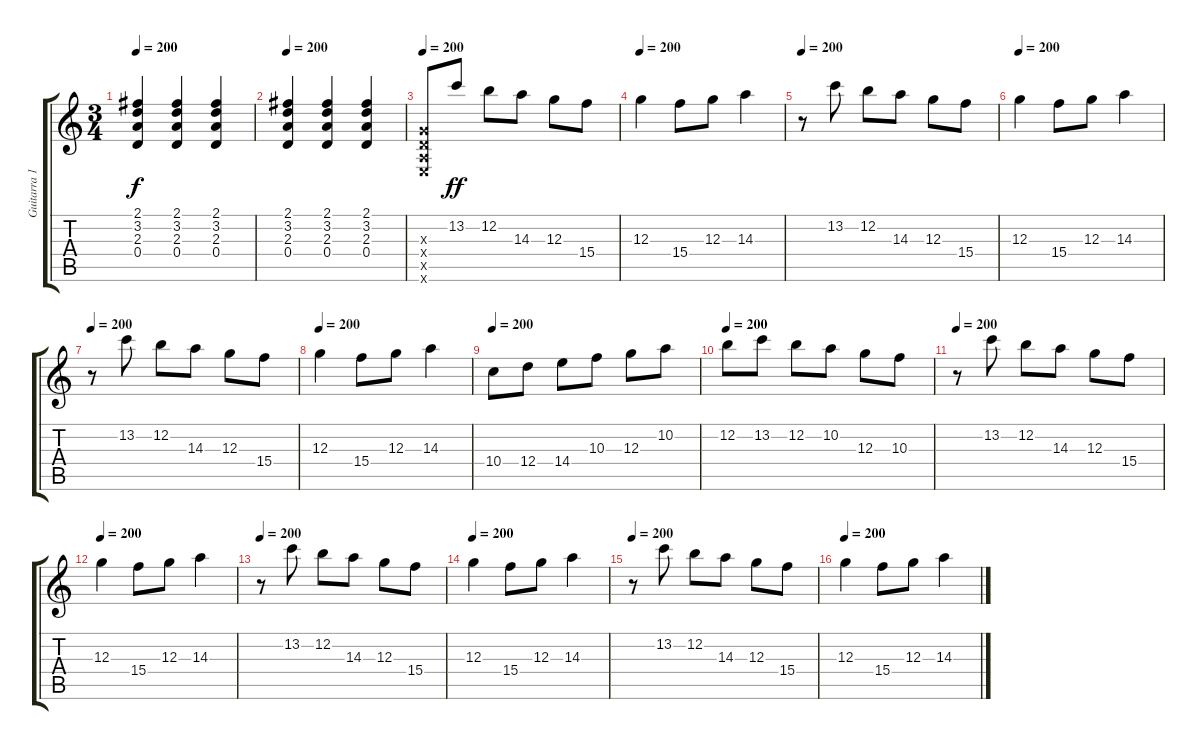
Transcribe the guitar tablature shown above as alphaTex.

\track ("Guitarra 1" "Guitarra 1") {instrument acousticguitarsteel}
\staff {score tabs}
\tuning (E4 B3 G3 D3 A2 E2) {hide}
\ts (3 4)
\tempo 200
\clef g2
\ks c
(2.1 3.2 2.3 0.4).4{dy f} (2.1 3.2 2.3 0.4).4 (2.1 3.2 2.3 0.4).4 |
\tempo 200
(2.1 3.2 2.3 0.4).4 (2.1 3.2 2.3 0.4).4 (2.1 3.2 2.3 0.4).4 |
\tempo 200
(0.3{x} 0.4{x} 0.5{x} 0.6{x}).8 13.2.8{dy ff instrument overdrivenguitar} 12.2.8{instrument overdrivenguitar} 14.3.8{instrument overdrivenguitar} 12.3.8{instrument overdrivenguitar} 15.4.8{instrument overdrivenguitar} |
\tempo 200
12.3.4{instrument overdrivenguitar} 15.4.8{instrument overdrivenguitar} 12.3.8{instrument overdrivenguitar} 14.3.4{instrument overdrivenguitar} |
\tempo 200
r.8 13.2.8{instrument overdrivenguitar} 12.2.8{instrument overdrivenguitar} 14.3.8{instrument overdrivenguitar} 12.3.8{instrument overdrivenguitar} 15.4.8{instrument overdrivenguitar} |
\tempo 200
12.3.4{instrument overdrivenguitar} 15.4.8{instrument overdrivenguitar} 12.3.8{instrument overdrivenguitar} 14.3.4{instrument overdrivenguitar} |
\tempo 200
r.8 13.2.8{instrument overdrivenguitar} 12.2.8{instrument overdrivenguitar} 14.3.8{instrument overdrivenguitar} 12.3.8{instrument overdrivenguitar} 15.4.8{instrument overdrivenguitar} |
\tempo 200
12.3.4{instrument overdrivenguitar} 15.4.8{instrument overdrivenguitar} 12.3.8{instrument overdrivenguitar} 14.3.4{instrument overdrivenguitar} |
\tempo 200
10.4.8{instrument overdrivenguitar} 12.4.8{instrument overdrivenguitar} 14.4.8{instrument overdrivenguitar} 10.3.8{instrument overdrivenguitar} 12.3.8{instrument overdrivenguitar} 10.2.8{instrument overdrivenguitar} |
\tempo 200
12.2.8{instrument overdrivenguitar} 13.2.8{instrument overdrivenguitar} 12.2.8{instrument overdrivenguitar} 10.2.8{instrument overdrivenguitar} 12.3.8{instrument overdrivenguitar} 10.3.8{instrument overdrivenguitar} |
\tempo 200
r.8 13.2.8{instrument overdrivenguitar} 12.2.8{instrument overdrivenguitar} 14.3.8{instrument overdrivenguitar} 12.3.8{instrument overdrivenguitar} 15.4.8{instrument overdrivenguitar} |
\tempo 200
12.3.4{instrument overdrivenguitar} 15.4.8{instrument overdrivenguitar} 12.3.8{instrument overdrivenguitar} 14.3.4{instrument overdrivenguitar} |
\tempo 200
r.8 13.2.8{instrument overdrivenguitar} 12.2.8{instrument overdrivenguitar} 14.3.8{instrument overdrivenguitar} 12.3.8{instrument overdrivenguitar} 15.4.8{instrument overdrivenguitar} |
\tempo 200
12.3.4{instrument overdrivenguitar} 15.4.8{instrument overdrivenguitar} 12.3.8{instrument overdrivenguitar} 14.3.4{instrument overdrivenguitar} |
\tempo 200
r.8 13.2.8{instrument overdrivenguitar} 12.2.8{instrument overdrivenguitar} 14.3.8{instrument overdrivenguitar} 12.3.8{instrument overdrivenguitar} 15.4.8{instrument overdrivenguitar} |
\tempo 200
12.3.4{instrument overdrivenguitar} 15.4.8{instrument overdrivenguitar} 12.3.8{instrument overdrivenguitar} 14.3.4{instrument overdrivenguitar}
